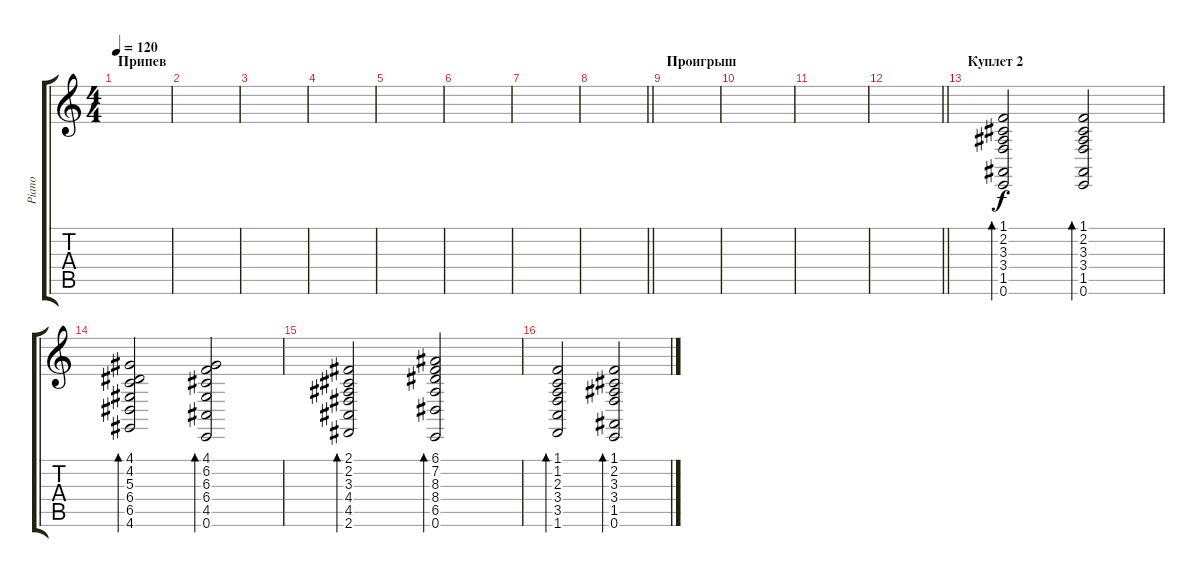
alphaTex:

\track ("Piano" "Piano") {instrument acousticgrandpiano}
\staff {score tabs}
\tuning (E4 B3 G3 D3 A2 E2) {hide}
\ts (4 4)
\section ("" "Припев")
\tempo 120
\clef g2
\ks c
|
|
|
|
|
|
|
\barLineRight lightlight
|
\section ("" "Проигрыш")
|
|
|
\barLineRight lightlight
|
\section ("" "Куплет 2")
(1.1 2.2 3.3 3.4 1.5 0.6).2{bd 30} (1.1 2.2 3.3 3.4 1.5 0.6).2{bd 30} |
(4.1 4.2 5.3 6.4 6.5 4.6).2{bd 30} (4.1 6.2 6.3 6.4 4.5 0.6).2{bd 30} |
(2.1 2.2 3.3 4.4 4.5 2.6).2{bd 30} (6.1 7.2 8.3 8.4 6.5 0.6).2{bd 30} |
(1.1 1.2 2.3 3.4 3.5 1.6).2{bd 30} (1.1 2.2 3.3 3.4 1.5 0.6).2{bd 30}
